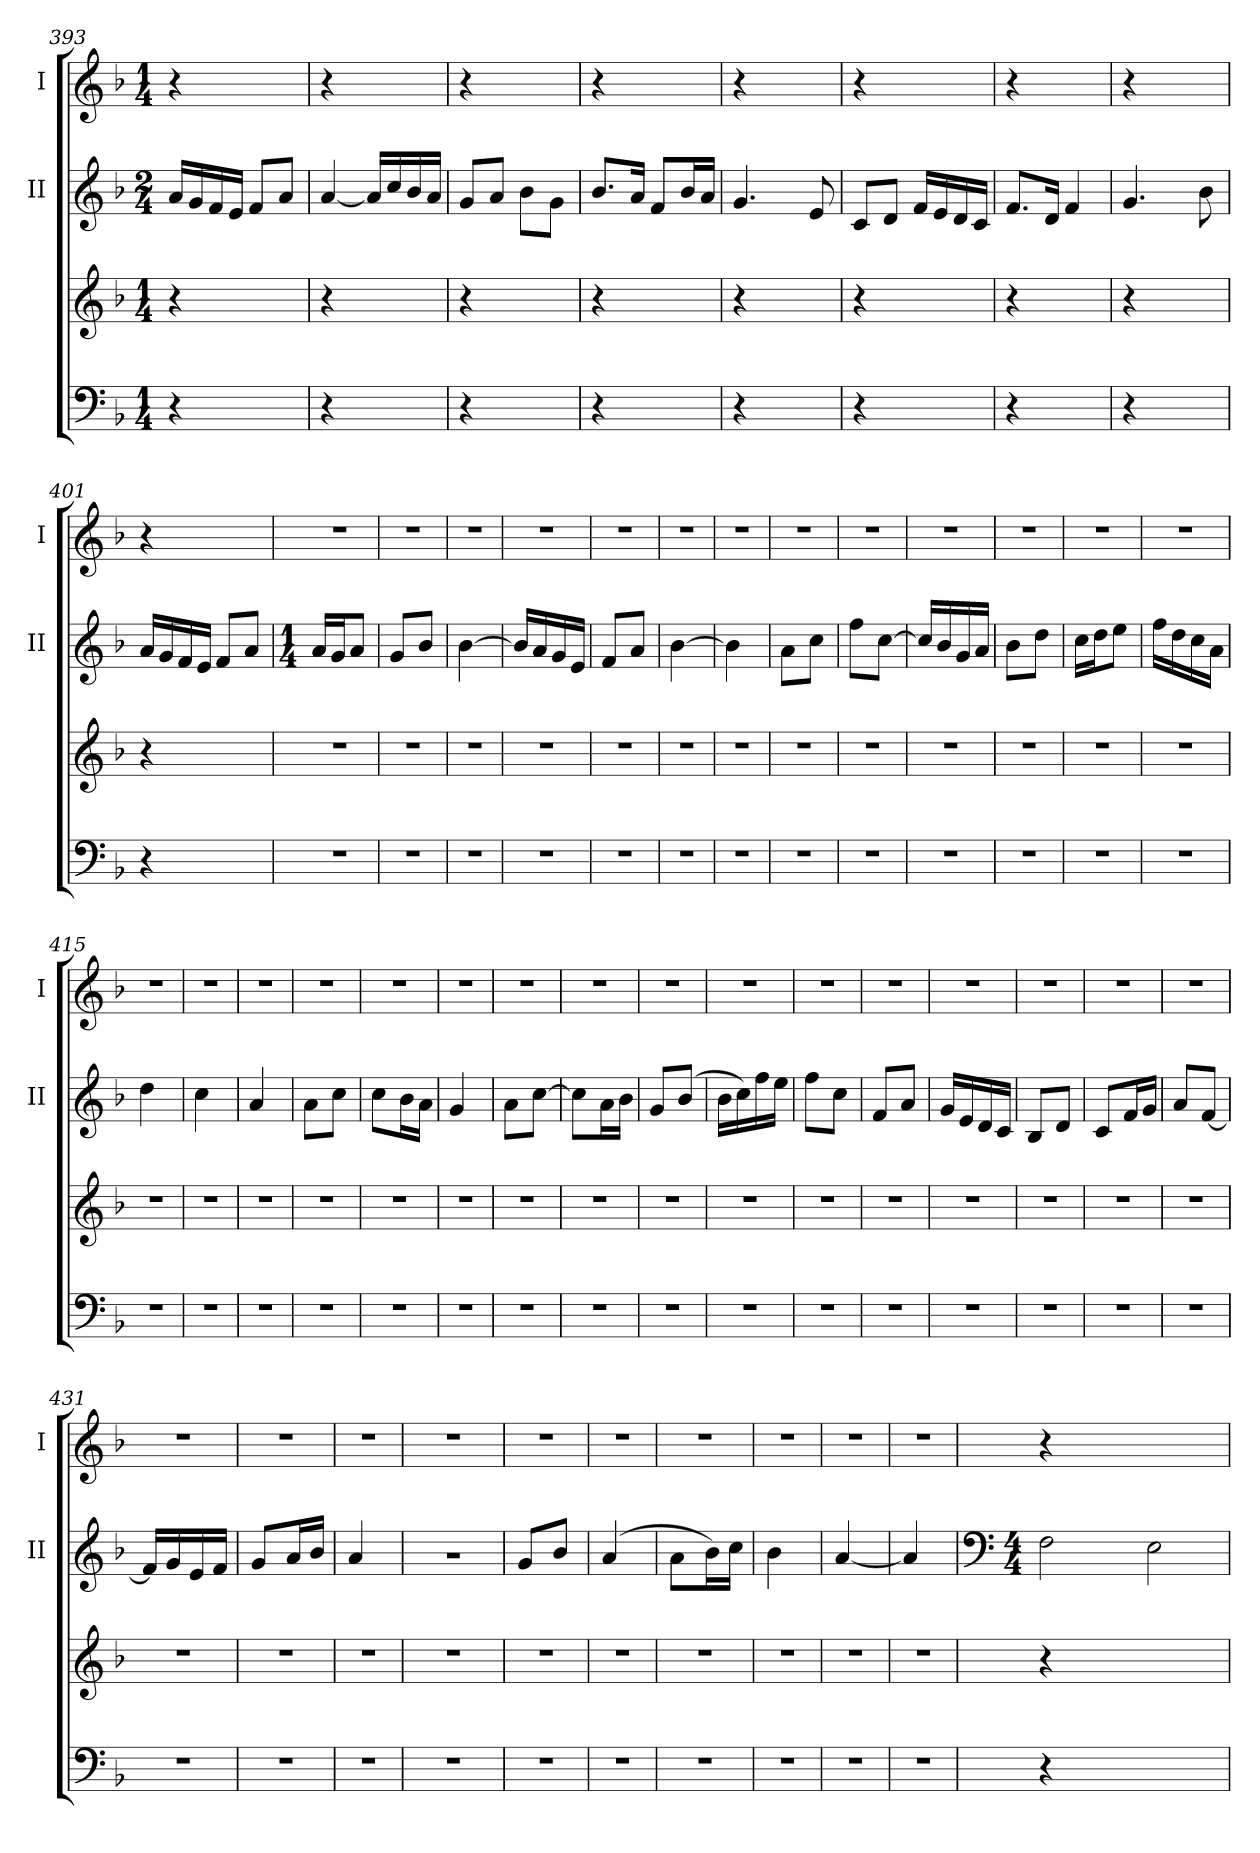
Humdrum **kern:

**kern	**kern	**kern	**kern
*part3	*part3	*part2	*part1
*staff4	*staff3	*staff2	*staff1
*	*	*I"II	*I"I
*	*	*I'II	*I'I
*clefF4	*clefG2	*clefG2	*clefG2
*k[b-]	*k[b-]	*k[b-]	*k[b-]
*F:	*F:	*F:	*F:
*M1/4	*M1/4	*M2/4	*M1/4
=393	=393	=393	=393
4r	4r	16a/LL	4r
.	.	16g/	.
.	.	16f/	.
.	.	16e/JJ	.
4ryy	4ryy	8f/L	4ryy
.	.	8a/J	.
=394	=394	=394	=394
4r	4r	[<4a/	4r
4ryy	4ryy	16a/LL]	4ryy
.	.	16cc/	.
.	.	16b-/	.
.	.	16a/JJ	.
=395	=395	=395	=395
4r	4r	8g/L	4r
.	.	8a/J	.
4ryy	4ryy	8b-\L	4ryy
.	.	8g\J	.
!!LO:LB:g=z
=396	=396	=396	=396
4r	4r	8.b-/L	4r
.	.	16a/Jk	.
4ryy	4ryy	8f/L	4ryy
.	.	16b-/L	.
.	.	16a/JJ	.
=397	=397	=397	=397
4r	4r	4.g/	4r
4ryy	4ryy	.	4ryy
.	.	8e/	.
=398	=398	=398	=398
4r	4r	8c/L	4r
.	.	8d/J	.
4ryy	4ryy	16f/LL	4ryy
.	.	16e/	.
.	.	16d/	.
.	.	16c/JJ	.
=399	=399	=399	=399
4r	4r	8.f/L	4r
.	.	16d/Jk	.
4ryy	4ryy	4f/	4ryy
=400	=400	=400	=400
4r	4r	4.g/	4r
4ryy	4ryy	.	4ryy
.	.	8b-\	.
=401	=401	=401	=401
4r	4r	16a/LL	4r
.	.	16g/	.
.	.	16f/	.
.	.	16e/JJ	.
4ryy	4ryy	8f/L	4ryy
.	.	8a/J	.
!!LO:LB:g=z
=402	=402	=402	=402
*	*	*M1/4	*
4r	4r	16a/LL	4r
.	.	16g/J	.
.	.	8a/J	.
=403	=403	=403	=403
4r	4r	8g/L	4r
.	.	8b-/J	.
=404	=404	=404	=404
4r	4r	[>4b-\	4r
=405	=405	=405	=405
4r	4r	16b-/LL]	4r
.	.	16a/	.
.	.	16g/	.
.	.	16e/JJ	.
=406	=406	=406	=406
4r	4r	8f/L	4r
.	.	8a/J	.
=407	=407	=407	=407
4r	4r	[>4b-\	4r
=408	=408	=408	=408
4r	4r	4b-\]	4r
=409	=409	=409	=409
4r	4r	8a\L	4r
.	.	8cc\J	.
=410	=410	=410	=410
4r	4r	8ff\L	4r
.	.	[>8cc\J	.
=411	=411	=411	=411
4r	4r	16cc/LL]	4r
.	.	16b-/	.
.	.	16g/	.
.	.	16a/JJ	.
=412	=412	=412	=412
4r	4r	8b-\L	4r
.	.	8dd\J	.
=413	=413	=413	=413
4r	4r	16cc\LL	4r
.	.	16dd\J	.
.	.	8ee\J	.
!!LO:LB:g=z
=414	=414	=414	=414
4r	4r	16ff\LL	4r
.	.	16dd\	.
.	.	16cc\	.
.	.	16a\JJ	.
=415	=415	=415	=415
4r	4r	4dd\	4r
=416	=416	=416	=416
4r	4r	4cc\	4r
=417	=417	=417	=417
4r	4r	4a/	4r
=418	=418	=418	=418
4r	4r	8a\L	4r
.	.	8cc\J	.
=419	=419	=419	=419
4r	4r	8cc\L	4r
.	.	16b-\L	.
.	.	16a\JJ	.
=420	=420	=420	=420
4r	4r	4g/	4r
=421	=421	=421	=421
4r	4r	8a\L	4r
.	.	[>8cc\J	.
=422	=422	=422	=422
4r	4r	8cc\L]	4r
.	.	16a\L	.
.	.	16b-\JJ	.
=423	=423	=423	=423
4r	4r	8g/L	4r
.	.	(8b-/J	.
=424	=424	=424	=424
4r	4r	16b-\LL	4r
.	.	16cc\)	.
.	.	16ff\	.
.	.	16ee\JJ	.
=425	=425	=425	=425
4r	4r	8ff\L	4r
.	.	8cc\J	.
=426	=426	=426	=426
4r	4r	8f/L	4r
.	.	8a/J	.
=427	=427	=427	=427
4r	4r	16g/LL	4r
.	.	16e/	.
.	.	16d/	.
.	.	16c/JJ	.
!!LO:LB:g=z
=428	=428	=428	=428
4r	4r	8B-/L	4r
.	.	8d/J	.
=429	=429	=429	=429
4r	4r	8c/L	4r
.	.	16f/L	.
.	.	16g/JJ	.
=430	=430	=430	=430
4r	4r	8a/L	4r
.	.	[<8f/J	.
=431	=431	=431	=431
4r	4r	16f/LL]	4r
.	.	16g/	.
.	.	16e/	.
.	.	16f/JJ	.
=432	=432	=432	=432
4r	4r	8g/L	4r
.	.	16a/L	.
.	.	16b-/JJ	.
=433	=433	=433	=433
4r	4r	4a/	4r
=434	=434	=434	=434
!	!	!LO:N:vis=1	!
4r	4r	4ra	4r
=435	=435	=435	=435
4r	4r	8g/L	4r
.	.	8b-/J	.
=436	=436	=436	=436
4r	4r	(4a/	4r
=437	=437	=437	=437
4r	4r	8a\L	4r
.	.	16b-\L)	.
.	.	16cc\JJ	.
=438	=438	=438	=438
4r	4r	4b-\	4r
=439	=439	=439	=439
4r	4r	[<4a/	4r
=440	=440	=440	=440
4r	4r	4a/]	4r
!!LO:PB:g=z
=441	=441	=441	=441
*	*	*clefF4	*
*	*	*M4/4	*
4r	4r	2F\	4r
2.ryy	2.ryy	.	2.ryy
.	.	2E\	.
=	=	=	=
*-	*-	*-	*-
